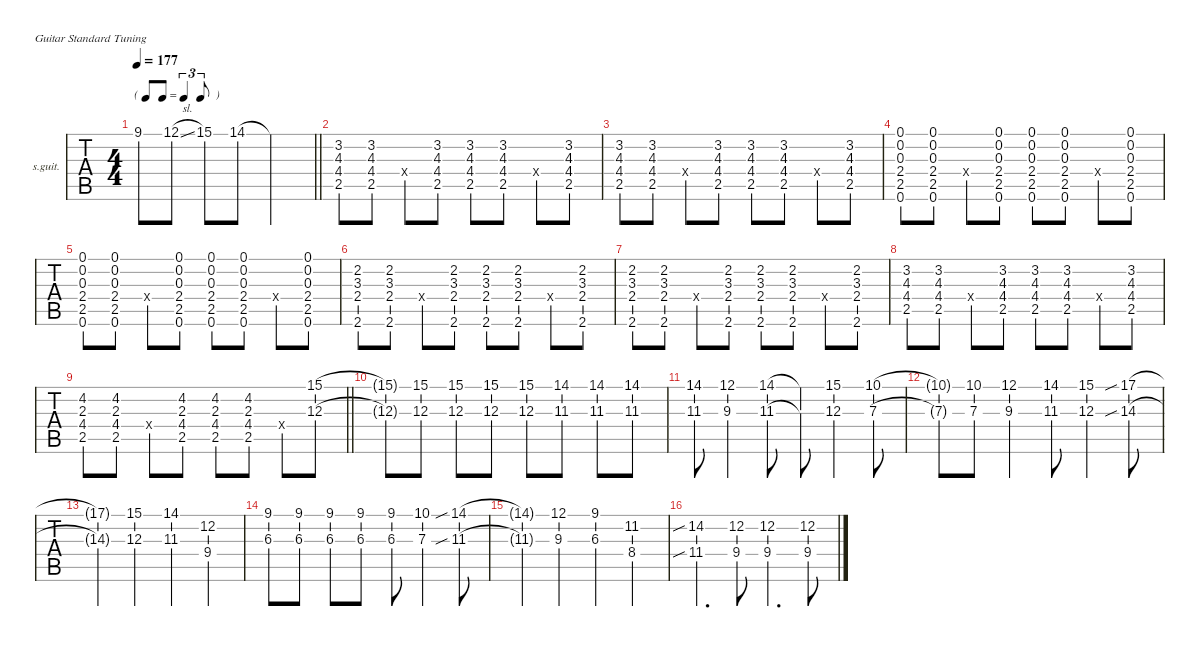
\hideDynamics
\bracketExtendMode nobrackets
\firstSystemTrackNameOrientation horizontal
\track ("guitar_2" "s.guit.") {instrument acousticguitarsteel}
\staff {tabs}
\tuning (E4 B3 G3 D3 A2 E2)
\ts (4 4)
\tf triplet8th
\tempo 177
\clef g2
\barLineRight lightlight
\ks bminor
9.1{acc #}.8{dy f beam Down} 12.1{sl acc forcenatural}.8{beam Down} 15.1{acc forcenatural}.8{beam Down} 14.1{acc #}.8{beam Down} 14.1{t acc #}.2{beam Down} |
(3.2{acc forcenatural} 4.3{acc forcenatural} 4.4{acc #} 2.5{acc forcenatural}).8{beam Up} (3.2{acc forcenatural} 4.3{acc forcenatural} 4.4{acc #} 2.5{acc forcenatural}).8{beam Up} 0.4{x acc forcenatural}.8{beam Up} (3.2{acc forcenatural} 4.3{acc forcenatural} 4.4{acc #} 2.5{acc forcenatural}).8{beam Up} (3.2{acc forcenatural} 4.3{acc forcenatural} 4.4{acc #} 2.5{acc forcenatural}).8{beam Up} (3.2{acc forcenatural} 4.3{acc forcenatural} 4.4{acc #} 2.5{acc forcenatural}).8{beam Up} 0.4{x acc forcenatural}.8{beam Up} (3.2{acc forcenatural} 4.3{acc forcenatural} 4.4{acc #} 2.5{acc forcenatural}).8{beam Up} |
(3.2{acc forcenatural} 4.3{acc forcenatural} 4.4{acc #} 2.5{acc forcenatural}).8{beam Up} (3.2{acc forcenatural} 4.3{acc forcenatural} 4.4{acc #} 2.5{acc forcenatural}).8{beam Up} 0.4{x acc forcenatural}.8{beam Up} (3.2{acc forcenatural} 4.3{acc forcenatural} 4.4{acc #} 2.5{acc forcenatural}).8{beam Up} (3.2{acc forcenatural} 4.3{acc forcenatural} 4.4{acc #} 2.5{acc forcenatural}).8{beam Up} (3.2{acc forcenatural} 4.3{acc forcenatural} 4.4{acc #} 2.5{acc forcenatural}).8{beam Up} 0.4{x acc forcenatural}.8{beam Up} (3.2{acc forcenatural} 4.3{acc forcenatural} 4.4{acc #} 2.5{acc forcenatural}).8{beam Up} |
(0.1{acc forcenatural} 0.2{acc forcenatural} 0.3{acc forcenatural} 2.4{acc forcenatural} 2.5{acc forcenatural} 0.6{acc forcenatural}).8{beam Up} (0.1{acc forcenatural} 0.2{acc forcenatural} 0.3{acc forcenatural} 2.4{acc forcenatural} 2.5{acc forcenatural} 0.6{acc forcenatural}).8{beam Up} 0.4{x acc forcenatural}.8{beam Up} (0.1{acc forcenatural} 0.2{acc forcenatural} 0.3{acc forcenatural} 2.4{acc forcenatural} 2.5{acc forcenatural} 0.6{acc forcenatural}).8{beam Up} (0.1{acc forcenatural} 0.2{acc forcenatural} 0.3{acc forcenatural} 2.4{acc forcenatural} 2.5{acc forcenatural} 0.6{acc forcenatural}).8{beam Up} (0.1{acc forcenatural} 0.2{acc forcenatural} 0.3{acc forcenatural} 2.4{acc forcenatural} 2.5{acc forcenatural} 0.6{acc forcenatural}).8{beam Up} 0.4{x acc forcenatural}.8{beam Up} (0.1{acc forcenatural} 0.2{acc forcenatural} 0.3{acc forcenatural} 2.4{acc forcenatural} 2.5{acc forcenatural} 0.6{acc forcenatural}).8{beam Up} |
(0.1{acc forcenatural} 0.2{acc forcenatural} 0.3{acc forcenatural} 2.4{acc forcenatural} 2.5{acc forcenatural} 0.6{acc forcenatural}).8{beam Up} (0.1{acc forcenatural} 0.2{acc forcenatural} 0.3{acc forcenatural} 2.4{acc forcenatural} 2.5{acc forcenatural} 0.6{acc forcenatural}).8{beam Up} 0.4{x acc forcenatural}.8{beam Up} (0.1{acc forcenatural} 0.2{acc forcenatural} 0.3{acc forcenatural} 2.4{acc forcenatural} 2.5{acc forcenatural} 0.6{acc forcenatural}).8{beam Up} (0.1{acc forcenatural} 0.2{acc forcenatural} 0.3{acc forcenatural} 2.4{acc forcenatural} 2.5{acc forcenatural} 0.6{acc forcenatural}).8{beam Up} (0.1{acc forcenatural} 0.2{acc forcenatural} 0.3{acc forcenatural} 2.4{acc forcenatural} 2.5{acc forcenatural} 0.6{acc forcenatural}).8{beam Up} 0.4{x acc forcenatural}.8{beam Up} (0.1{acc forcenatural} 0.2{acc forcenatural} 0.3{acc forcenatural} 2.4{acc forcenatural} 2.5{acc forcenatural} 0.6{acc forcenatural}).8{beam Up} |
(2.2{acc #} 3.3{acc #} 2.4{acc forcenatural} 2.6{acc #}).8{beam Up} (2.2{acc #} 3.3{acc #} 2.4{acc forcenatural} 2.6{acc #}).8{beam Up} 0.4{x acc forcenatural}.8{beam Up} (2.2{acc #} 3.3{acc #} 2.4{acc forcenatural} 2.6{acc #}).8{beam Up} (2.2{acc #} 3.3{acc #} 2.4{acc forcenatural} 2.6{acc #}).8{beam Up} (2.2{acc #} 3.3{acc #} 2.4{acc forcenatural} 2.6{acc #}).8{beam Up} 0.4{x acc forcenatural}.8{beam Up} (2.2{acc #} 3.3{acc #} 2.4{acc forcenatural} 2.6{acc #}).8{beam Up} |
(2.2{acc #} 3.3{acc #} 2.4{acc forcenatural} 2.6{acc #}).8{beam Up} (2.2{acc #} 3.3{acc #} 2.4{acc forcenatural} 2.6{acc #}).8{beam Up} 0.4{x acc forcenatural}.8{beam Up} (2.2{acc #} 3.3{acc #} 2.4{acc forcenatural} 2.6{acc #}).8{beam Up} (2.2{acc #} 3.3{acc #} 2.4{acc forcenatural} 2.6{acc #}).8{beam Up} (2.2{acc #} 3.3{acc #} 2.4{acc forcenatural} 2.6{acc #}).8{beam Up} 0.4{x acc forcenatural}.8{beam Up} (2.2{acc #} 3.3{acc #} 2.4{acc forcenatural} 2.6{acc #}).8{beam Up} |
(3.2{acc forcenatural} 4.3{acc forcenatural} 4.4{acc #} 2.5{acc forcenatural}).8{beam Up} (3.2{acc forcenatural} 4.3{acc forcenatural} 4.4{acc #} 2.5{acc forcenatural}).8{beam Up} 0.4{x acc forcenatural}.8{beam Up} (3.2{acc forcenatural} 4.3{acc forcenatural} 4.4{acc #} 2.5{acc forcenatural}).8{beam Up} (3.2{acc forcenatural} 4.3{acc forcenatural} 4.4{acc #} 2.5{acc forcenatural}).8{beam Up} (3.2{acc forcenatural} 4.3{acc forcenatural} 4.4{acc #} 2.5{acc forcenatural}).8{beam Up} 0.4{x acc forcenatural}.8{beam Up} (3.2{acc forcenatural} 4.3{acc forcenatural} 4.4{acc #} 2.5{acc forcenatural}).8{beam Up} |
\barLineRight lightlight
(4.2{acc #} 2.3{acc forcenatural} 4.4{acc #} 2.5{acc forcenatural}).8{beam Up} (4.2{acc #} 2.3{acc forcenatural} 4.4{acc #} 2.5{acc forcenatural}).8{beam Up} 0.4{x acc forcenatural}.8{beam Up} (4.2{acc #} 2.3{acc forcenatural} 4.4{acc #} 2.5{acc forcenatural}).8{beam Up} (4.2{acc #} 2.3{acc forcenatural} 4.4{acc #} 2.5{acc forcenatural}).8{beam Up} (4.2{acc #} 2.3{acc forcenatural} 4.4{acc #} 2.5{acc forcenatural}).8{beam Up} 0.4{x acc forcenatural}.8{beam Down} (15.1{acc forcenatural} 12.3{acc forcenatural}).8{beam Down} |
(15.1{t acc forcenatural} 12.3{t acc forcenatural}).8{beam Down} (15.1{acc forcenatural} 12.3{acc forcenatural}).8{beam Down} (15.1{acc forcenatural} 12.3{acc forcenatural}).8{beam Down} (15.1{acc forcenatural} 12.3{acc forcenatural}).8{beam Down} (15.1{acc forcenatural} 12.3{acc forcenatural}).8{beam Down} (14.1{acc #} 11.3{acc #}).8{beam Down} (14.1{acc #} 11.3{acc #}).8{beam Down} (14.1{acc #} 11.3{acc #}).8{beam Down} |
(14.1{acc #} 11.3{acc #}).8{beam Down} (12.1{acc forcenatural} 9.3{acc forcenatural}).4{beam Down} (14.1{acc #} 11.3{acc #}).8{beam Down} (14.1{t acc #} 11.3{t acc #}).8{beam Down} (15.1{acc forcenatural} 12.3{acc forcenatural}).4{beam Down} (10.1{acc forcenatural} 7.3{acc forcenatural}).8{beam Down} |
(10.1{t acc forcenatural} 7.3{t acc forcenatural}).8{beam Down} (10.1{acc forcenatural} 7.3{acc forcenatural}).8{beam Down} (12.1{acc forcenatural} 9.3{acc forcenatural}).4{beam Down} (14.1{acc #} 11.3{acc #}).8{beam Down} (15.1{acc forcenatural} 12.3{acc forcenatural}).4{beam Down} (17.1{sib acc forcenatural} 14.3{sib acc forcenatural}).8{beam Down} |
(17.1{t acc forcenatural} 14.3{t acc forcenatural}).4{beam Down} (15.1{acc forcenatural} 12.3{acc forcenatural}).4{beam Down} (14.1{acc #} 11.3{acc #}).4{beam Down} (12.2{acc forcenatural} 9.4{acc forcenatural}).4{beam Down} |
(9.1{acc #} 6.3{acc #}).8{beam Down} (9.1{acc #} 6.3{acc #}).8{beam Down} (9.1{acc #} 6.3{acc #}).8{beam Down} (9.1{acc #} 6.3{acc #}).8{beam Down} (9.1{acc #} 6.3{acc #}).8{beam Down} (10.1{acc forcenatural} 7.3{acc forcenatural}).4{beam Down} (14.1{sib acc #} 11.3{sib acc #}).8{beam Down} |
(14.1{t acc #} 11.3{t acc #}).4{beam Down} (12.1{acc forcenatural} 9.3{acc forcenatural}).4{beam Down} (9.1{acc #} 6.3{acc #}).4{beam Down} (11.2{acc #} 8.4{acc #}).4{beam Down} |
(14.2{sib acc #} 11.4{sib acc #}).4{d beam Down} (12.2{acc forcenatural} 9.4{acc forcenatural}).8{beam Down} (12.2{acc forcenatural} 9.4{acc forcenatural}).4{d beam Down} (12.2{acc forcenatural} 9.4{acc forcenatural}).8{beam Down}
